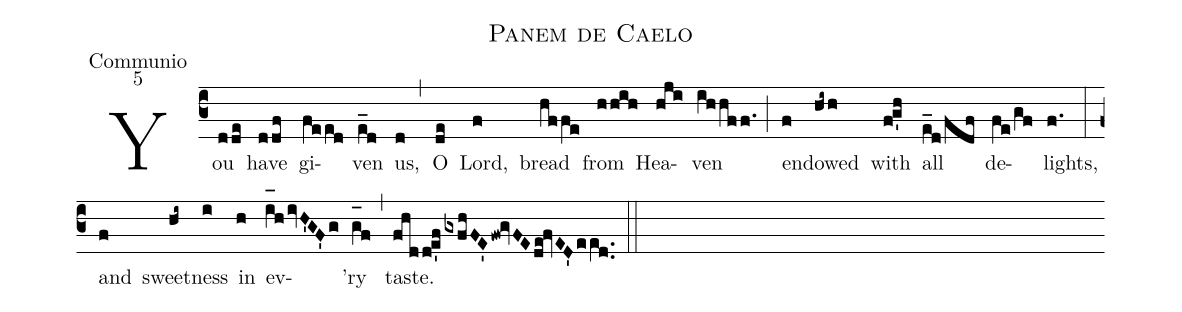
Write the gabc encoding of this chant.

name:Panem de Caelo;
office-part:Communio;
mode:5;
%%
(c3) You(dde) have(ddf) gi(feed)ven(e_d) us,(d) (,) O(de) Lord,(f) bread(hffe) from(hhih) Hea(hji)ven(ihhff.) (;) en(f)dowed(hi~/h) with(fg'h) all(e_d/fdf) de(fe/gf)lights,(f.) (:) and(f) sweet(hi~)ness(i) in(h) ev(i_[oh:h]hivH'GF'g)'ry(g_[oh:h]f) (,) taste.(fhdde'fgxfhFE'fw!gvFEde!fvED'ee[ll:1]d..) (::)
